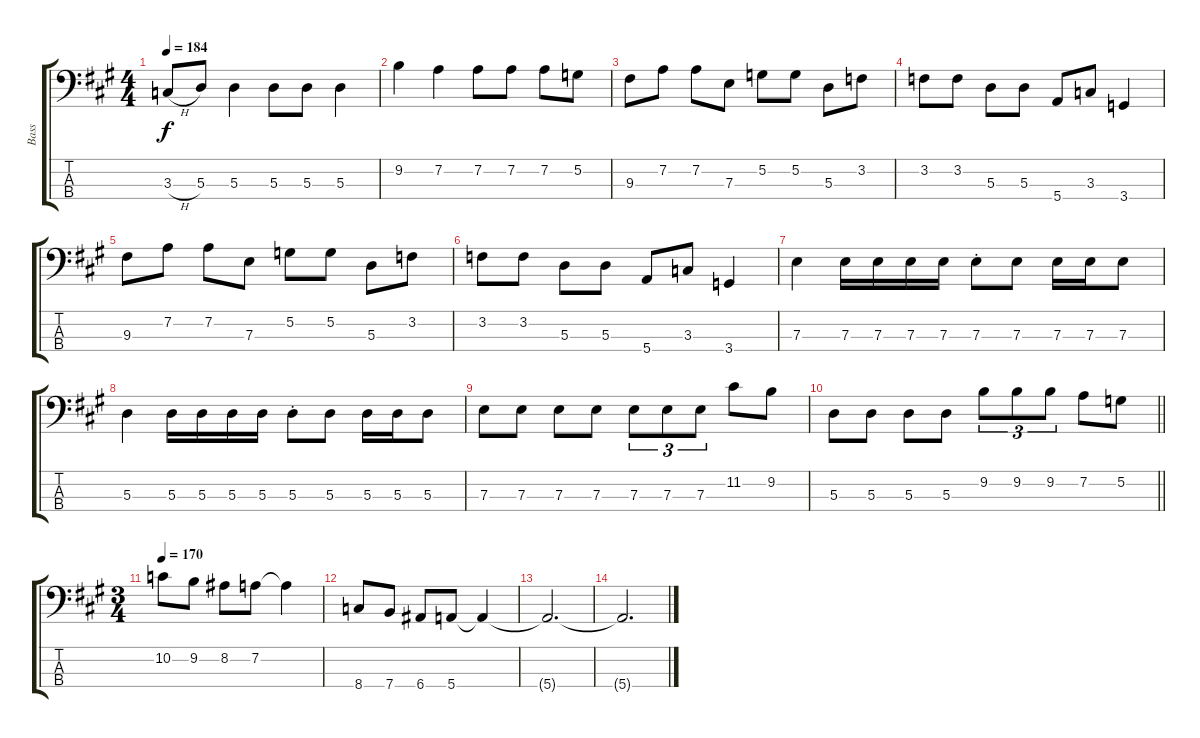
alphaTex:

\track ("Bass" "Bass") {instrument electricbassfinger}
\staff {score tabs}
\tuning (G2 D2 A1 E1) {hide}
\ts (4 4)
\tempo 184
\clef f4
\ks a
3.3{h}.8{dy f} 5.3.8 5.3.4 5.3.8 5.3.8 5.3.4 |
9.2.4 7.2.4 7.2.8 7.2.8 7.2.8 5.2.8 |
9.3.8 7.2.8 7.2.8 7.3.8 5.2.8 5.2.8 5.3.8 3.2.8 |
3.2.8 3.2.8 5.3.8 5.3.8 5.4.8 3.3.8 3.4.4 |
9.3.8 7.2.8 7.2.8 7.3.8 5.2.8 5.2.8 5.3.8 3.2.8 |
3.2.8 3.2.8 5.3.8 5.3.8 5.4.8 3.3.8 3.4.4 |
7.3.4 7.3.16 7.3.16 7.3.16 7.3.16 7.3{st}.8 7.3.8 7.3.16 7.3.16 7.3.8 |
5.3.4 5.3.16 5.3.16 5.3.16 5.3.16 5.3{st}.8 5.3.8 5.3.16 5.3.16 5.3.8 |
7.3.8 7.3.8 7.3.8 7.3.8 7.3.8{tu (3 2)} 7.3.8{tu (3 2)} 7.3.8{tu (3 2)} 11.2.8 9.2.8 |
\barLineRight lightlight
5.3.8 5.3.8 5.3.8 5.3.8 9.2.8{tu (3 2)} 9.2.8{tu (3 2)} 9.2.8{tu (3 2)} 7.2.8 5.2.8 |
\ts (3 4)
\tempo 170
10.2.8 9.2.8 8.2.8 7.2.8 7.2{t}.4 |
8.4.8 7.4.8 6.4.8 5.4.8 5.4{t}.4 |
5.4{t}.2{d} |
5.4{t}.2{d}
